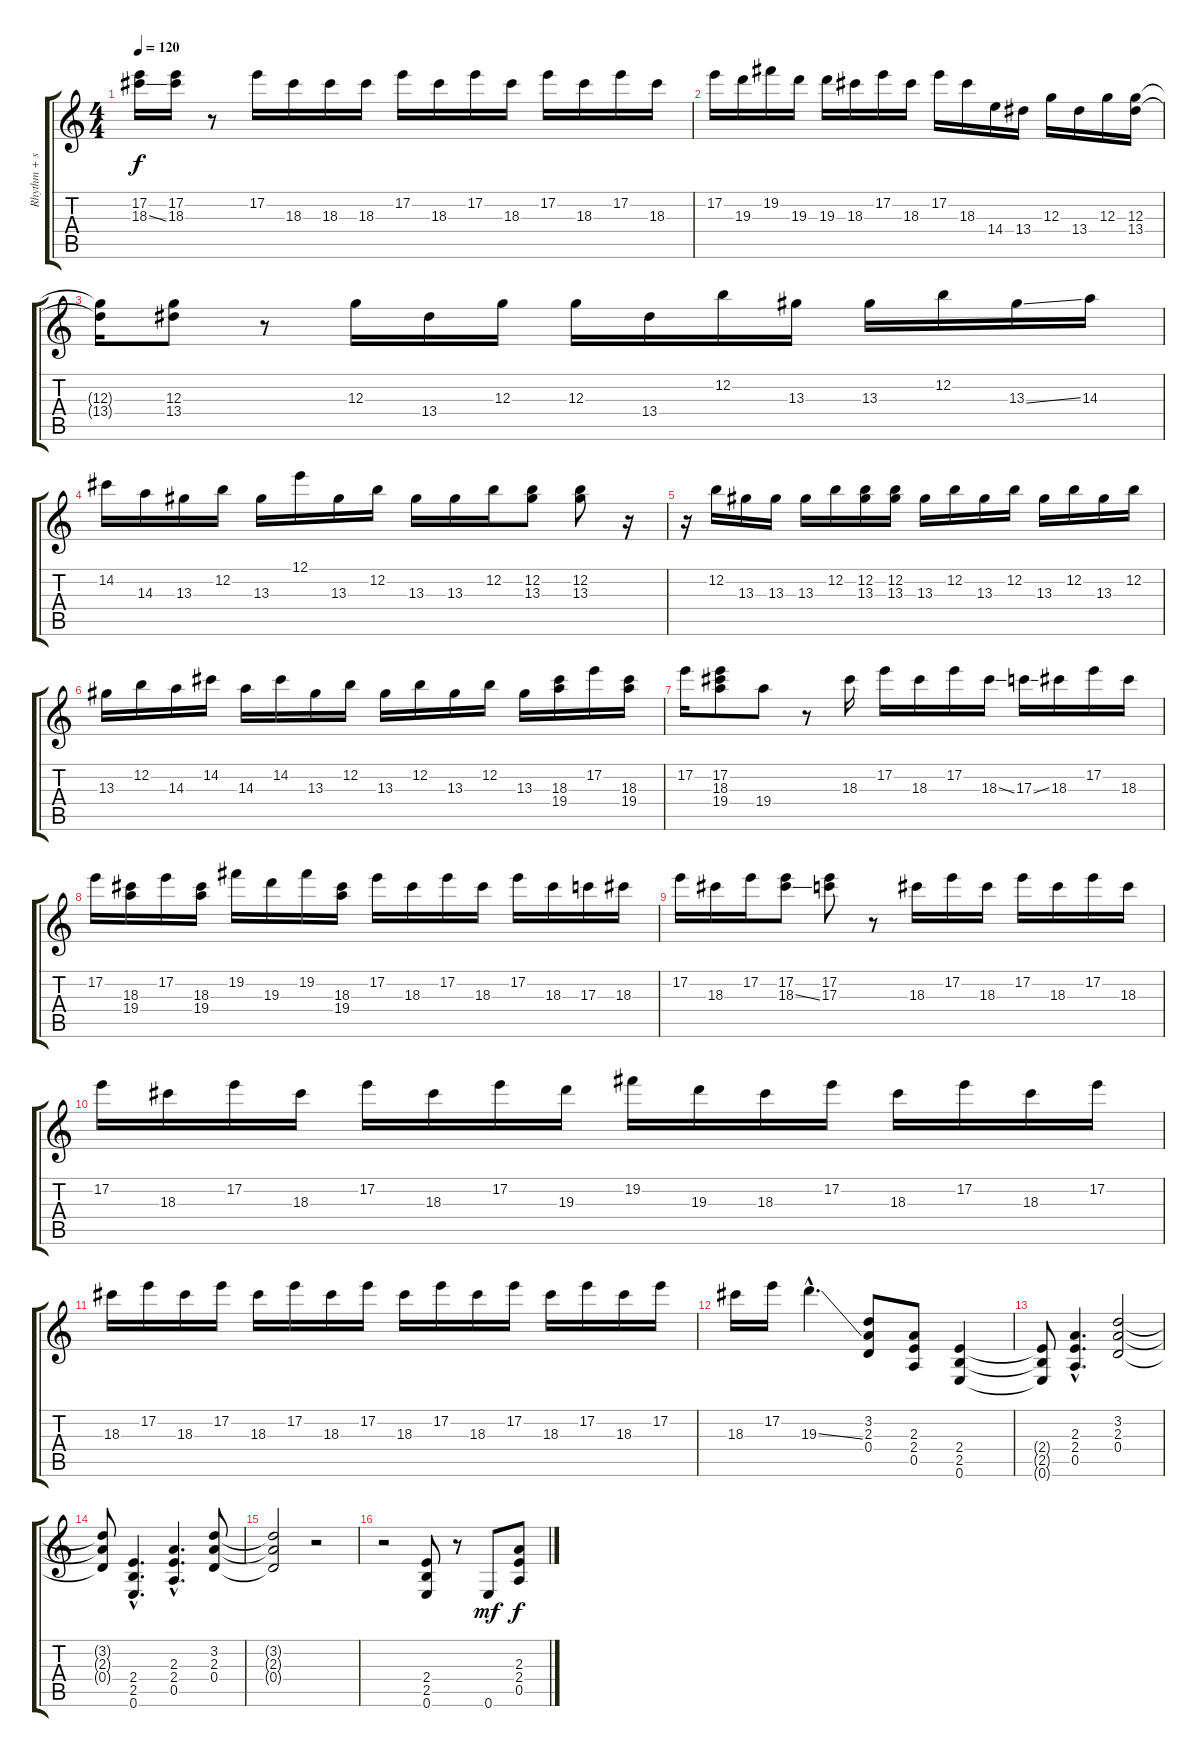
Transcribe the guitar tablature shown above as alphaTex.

\track ("Rhythm + solo" "Rhythm + s") {instrument distortionguitar}
\staff {score tabs}
\tuning (E4 B3 G3 D3 A2 E2) {hide}
\ts (4 4)
\tempo 120
\clef g2
\ks c
(17.2 18.3{ss}).16{dy f} (17.2 18.3).16 r.8 17.2.16 18.3.16 18.3.16 18.3.16 17.2.16 18.3.16 17.2.16 18.3.16 17.2.16 18.3.16 17.2.16 18.3.16 |
17.2.16 19.3.16 19.2.16 19.3.16 19.3.16 18.3.16 17.2.16 18.3.16 17.2.16 18.3.16 14.4.16 13.4.16 12.3.16 13.4.16 12.3.16 (12.3 13.4).16 |
(12.3{t} 13.4{t}).16 (12.3 13.4).8 r.8 12.3.16 13.4.16 12.3.16 12.3.16 13.4.16 12.2.16 13.3.16 13.3.16 12.2.16 13.3{ss}.16 14.3.16 |
14.2.16 14.3.16 13.3.16 12.2.16 13.3.16 12.1.16 13.3.16 12.2.16 13.3.16 13.3.16 12.2.16 (12.2 13.3).8 (12.2 13.3).8 r.16 |
r.16 12.2.16 13.3.16 13.3.16 13.3.16 12.2.16 (12.2 13.3).16 (12.2 13.3).16 13.3.16 12.2.16 13.3.16 12.2.16 13.3.16 12.2.16 13.3.16 12.2.16 |
13.3.16 12.2.16 14.3.16 14.2.16 14.3.16 14.2.16 13.3.16 12.2.16 13.3.16 12.2.16 13.3.16 12.2.16 13.3.16 (18.3 19.4).16 17.2.16 (18.3 19.4).16 |
17.2.16 (17.2 18.3 19.4).8 19.4.8 r.8 18.3.16 17.2.16 18.3.16 17.2.16 18.3{ss}.16 17.3{ss}.16 18.3.16 17.2.16 18.3.16 |
17.2.16 (18.3 19.4).16 17.2.16 (18.3 19.4).16 19.2.16 19.3.16 19.2.16 (18.3 19.4).16 17.2.16 18.3.16 17.2.16 18.3.16 17.2.16 18.3.16 17.3.16 18.3.16 |
17.2.16 18.3.16 17.2.16 (17.2 18.3{ss}).8 (17.2 17.3).8 r.8 18.3.16 17.2.16 18.3.16 17.2.16 18.3.16 17.2.16 18.3.16 |
17.2.16 18.3.16 17.2.16 18.3.16 17.2.16 18.3.16 17.2.16 19.3.16 19.2.16 19.3.16 18.3.16 17.2.16 18.3.16 17.2.16 18.3.16 17.2.16 |
18.3.16 17.2.16 18.3.16 17.2.16 18.3.16 17.2.16 18.3.16 17.2.16 18.3.16 17.2.16 18.3.16 17.2.16 18.3.16 17.2.16 18.3.16 17.2.16 |
18.3.16 17.2.16 19.3{ss hac}.4{d} (3.2 2.3 0.4).8 (2.3 2.4 0.5).8 (2.4 2.5 0.6).4 |
(2.4{t} 2.5{t} 0.6{t}).8 (2.3{hac} 2.4{hac} 0.5{hac}).4{d} (3.2 2.3 0.4).2 |
(3.2{t} 2.3{t} 0.4{t}).8 (2.4{hac} 2.5{hac} 0.6{hac}).4{d} (2.3{hac} 2.4{hac} 0.5{hac}).4{d} (3.2 2.3 0.4).8 |
(3.2{t} 2.3{t} 0.4{t}).2 r.2 |
r.2 (2.4 2.5 0.6).8 r.8 0.6.8{dy mf} (2.3 2.4 0.5).8{dy f}
